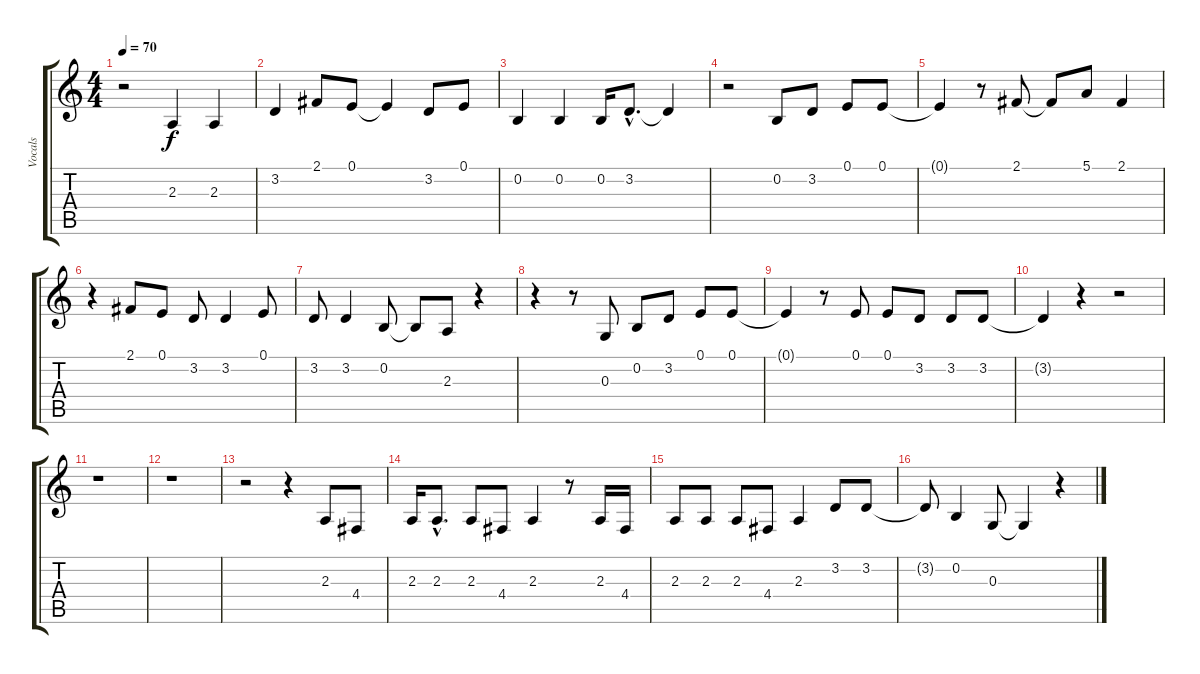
\track ("Vocals" "Vocals") {instrument lead6voice}
\staff {score tabs}
\tuning (E4 B3 G3 D3 A2 E2) {hide}
\ts (4 4)
\tempo 70
\clef g2
\ks c
r.2{dy f} 2.3.4 2.3.4 |
3.2.4 2.1.8 0.1.8 0.1{t}.4 3.2.8 0.1.8 |
0.2.4 0.2.4 0.2.16 3.2{hac}.8{d} 3.2{t}.4 |
r.2 0.2.8 3.2.8 0.1.8 0.1.8 |
0.1{t}.4 r.8 2.1.8 2.1{t}.8 5.1.8 2.1.4 |
r.4 2.1.8 0.1.8 3.2.8 3.2.4 0.1.8 |
3.2.8 3.2.4 0.2.8 0.2{t}.8 2.3.8 r.4 |
r.4 r.8 0.3.8 0.2.8 3.2.8 0.1.8 0.1.8 |
0.1{t}.4 r.8 0.1.8 0.1.8 3.2.8 3.2.8 3.2.8 |
3.2{t}.4 r.4 r.2 |
r.1 |
r.1 |
r.2 r.4 2.3.8 4.4.8 |
2.3.16 2.3{hac}.8{d} 2.3.8 4.4.8 2.3.4 r.8 2.3.16 4.4.16 |
2.3.8 2.3.8 2.3.8 4.4.8 2.3.4 3.2.8 3.2.8 |
3.2{t}.8 0.2.4 0.3.8 0.3{t}.4 r.4
